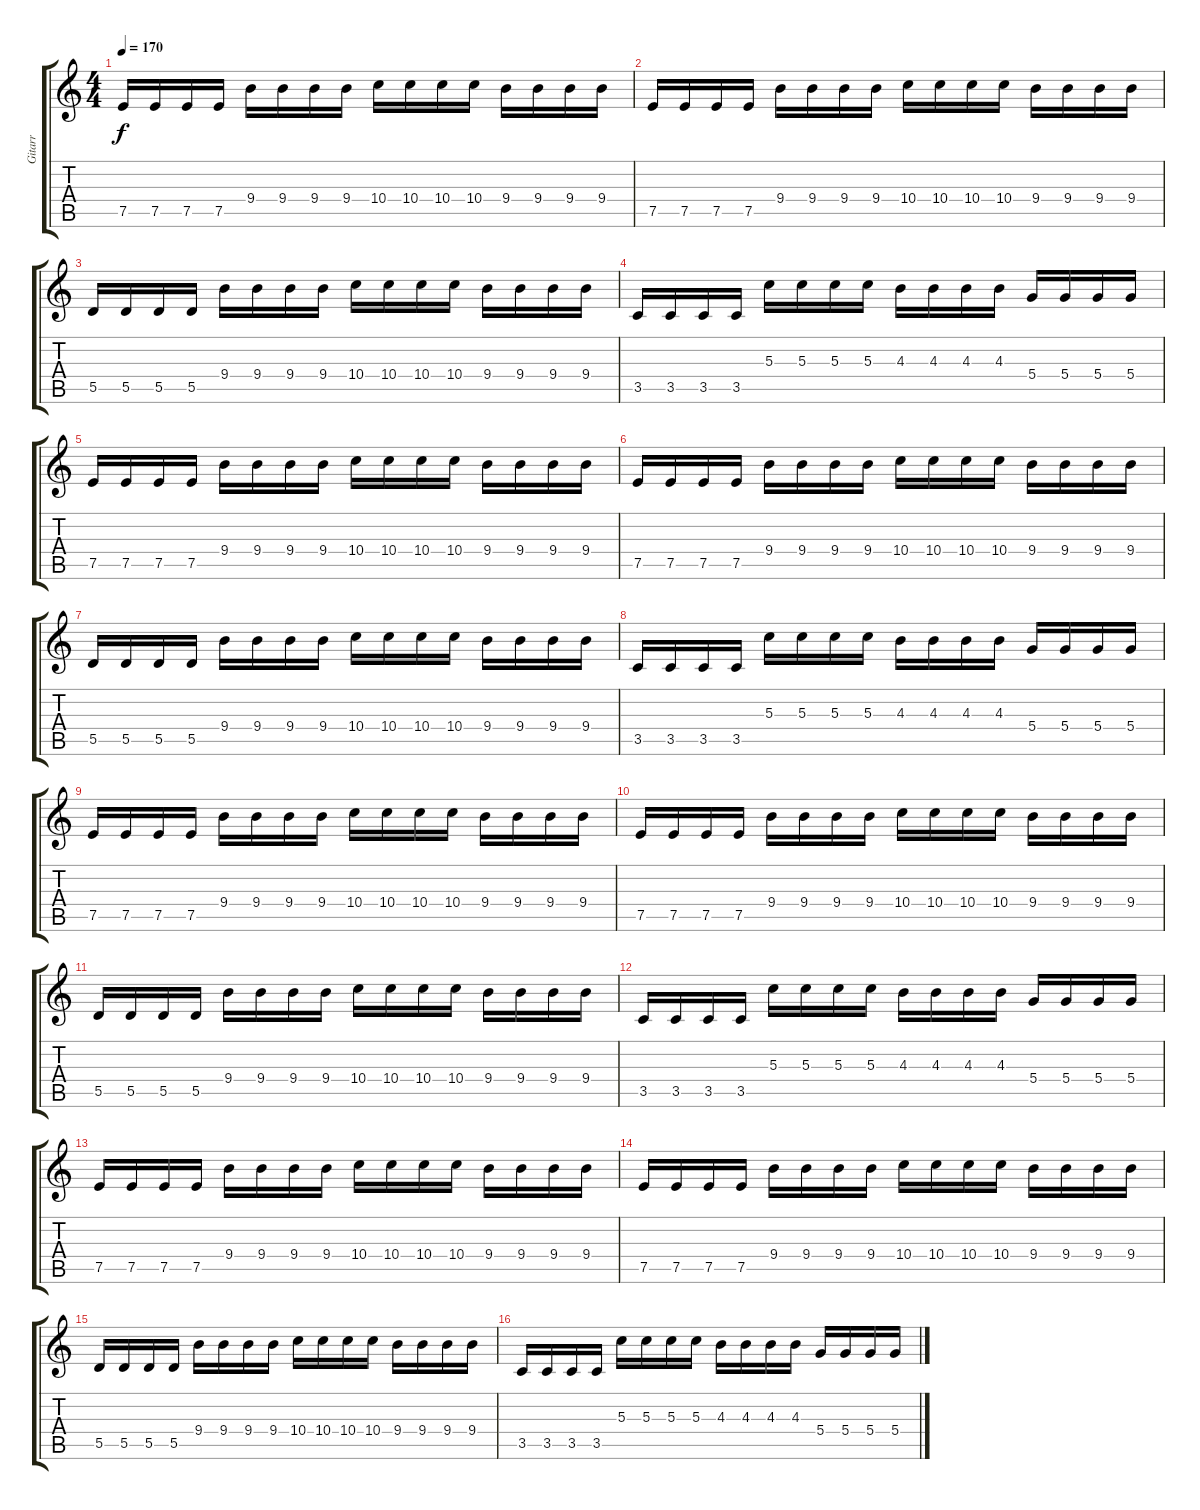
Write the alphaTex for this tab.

\track ("Gitarr" "Gitarr") {instrument distortionguitar}
\staff {score tabs}
\tuning (E4 B3 G3 D3 A2 E2) {hide}
\ts (4 4)
\tempo 170
\clef g2
\ks c
7.5.16{dy f} 7.5.16 7.5.16 7.5.16 9.4.16 9.4.16 9.4.16 9.4.16 10.4.16 10.4.16 10.4.16 10.4.16 9.4.16 9.4.16 9.4.16 9.4.16 |
7.5.16 7.5.16 7.5.16 7.5.16 9.4.16 9.4.16 9.4.16 9.4.16 10.4.16 10.4.16 10.4.16 10.4.16 9.4.16 9.4.16 9.4.16 9.4.16 |
5.5.16 5.5.16 5.5.16 5.5.16 9.4.16 9.4.16 9.4.16 9.4.16 10.4.16 10.4.16 10.4.16 10.4.16 9.4.16 9.4.16 9.4.16 9.4.16 |
3.5.16 3.5.16 3.5.16 3.5.16 5.3.16 5.3.16 5.3.16 5.3.16 4.3.16 4.3.16 4.3.16 4.3.16 5.4.16 5.4.16 5.4.16 5.4.16 |
7.5.16 7.5.16 7.5.16 7.5.16 9.4.16 9.4.16 9.4.16 9.4.16 10.4.16 10.4.16 10.4.16 10.4.16 9.4.16 9.4.16 9.4.16 9.4.16 |
7.5.16 7.5.16 7.5.16 7.5.16 9.4.16 9.4.16 9.4.16 9.4.16 10.4.16 10.4.16 10.4.16 10.4.16 9.4.16 9.4.16 9.4.16 9.4.16 |
5.5.16 5.5.16 5.5.16 5.5.16 9.4.16 9.4.16 9.4.16 9.4.16 10.4.16 10.4.16 10.4.16 10.4.16 9.4.16 9.4.16 9.4.16 9.4.16 |
3.5.16 3.5.16 3.5.16 3.5.16 5.3.16 5.3.16 5.3.16 5.3.16 4.3.16 4.3.16 4.3.16 4.3.16 5.4.16 5.4.16 5.4.16 5.4.16 |
7.5.16 7.5.16 7.5.16 7.5.16 9.4.16 9.4.16 9.4.16 9.4.16 10.4.16 10.4.16 10.4.16 10.4.16 9.4.16 9.4.16 9.4.16 9.4.16 |
7.5.16 7.5.16 7.5.16 7.5.16 9.4.16 9.4.16 9.4.16 9.4.16 10.4.16 10.4.16 10.4.16 10.4.16 9.4.16 9.4.16 9.4.16 9.4.16 |
5.5.16 5.5.16 5.5.16 5.5.16 9.4.16 9.4.16 9.4.16 9.4.16 10.4.16 10.4.16 10.4.16 10.4.16 9.4.16 9.4.16 9.4.16 9.4.16 |
3.5.16 3.5.16 3.5.16 3.5.16 5.3.16 5.3.16 5.3.16 5.3.16 4.3.16 4.3.16 4.3.16 4.3.16 5.4.16 5.4.16 5.4.16 5.4.16 |
7.5.16 7.5.16 7.5.16 7.5.16 9.4.16 9.4.16 9.4.16 9.4.16 10.4.16 10.4.16 10.4.16 10.4.16 9.4.16 9.4.16 9.4.16 9.4.16 |
7.5.16 7.5.16 7.5.16 7.5.16 9.4.16 9.4.16 9.4.16 9.4.16 10.4.16 10.4.16 10.4.16 10.4.16 9.4.16 9.4.16 9.4.16 9.4.16 |
5.5.16 5.5.16 5.5.16 5.5.16 9.4.16 9.4.16 9.4.16 9.4.16 10.4.16 10.4.16 10.4.16 10.4.16 9.4.16 9.4.16 9.4.16 9.4.16 |
3.5.16 3.5.16 3.5.16 3.5.16 5.3.16 5.3.16 5.3.16 5.3.16 4.3.16 4.3.16 4.3.16 4.3.16 5.4.16 5.4.16 5.4.16 5.4.16
